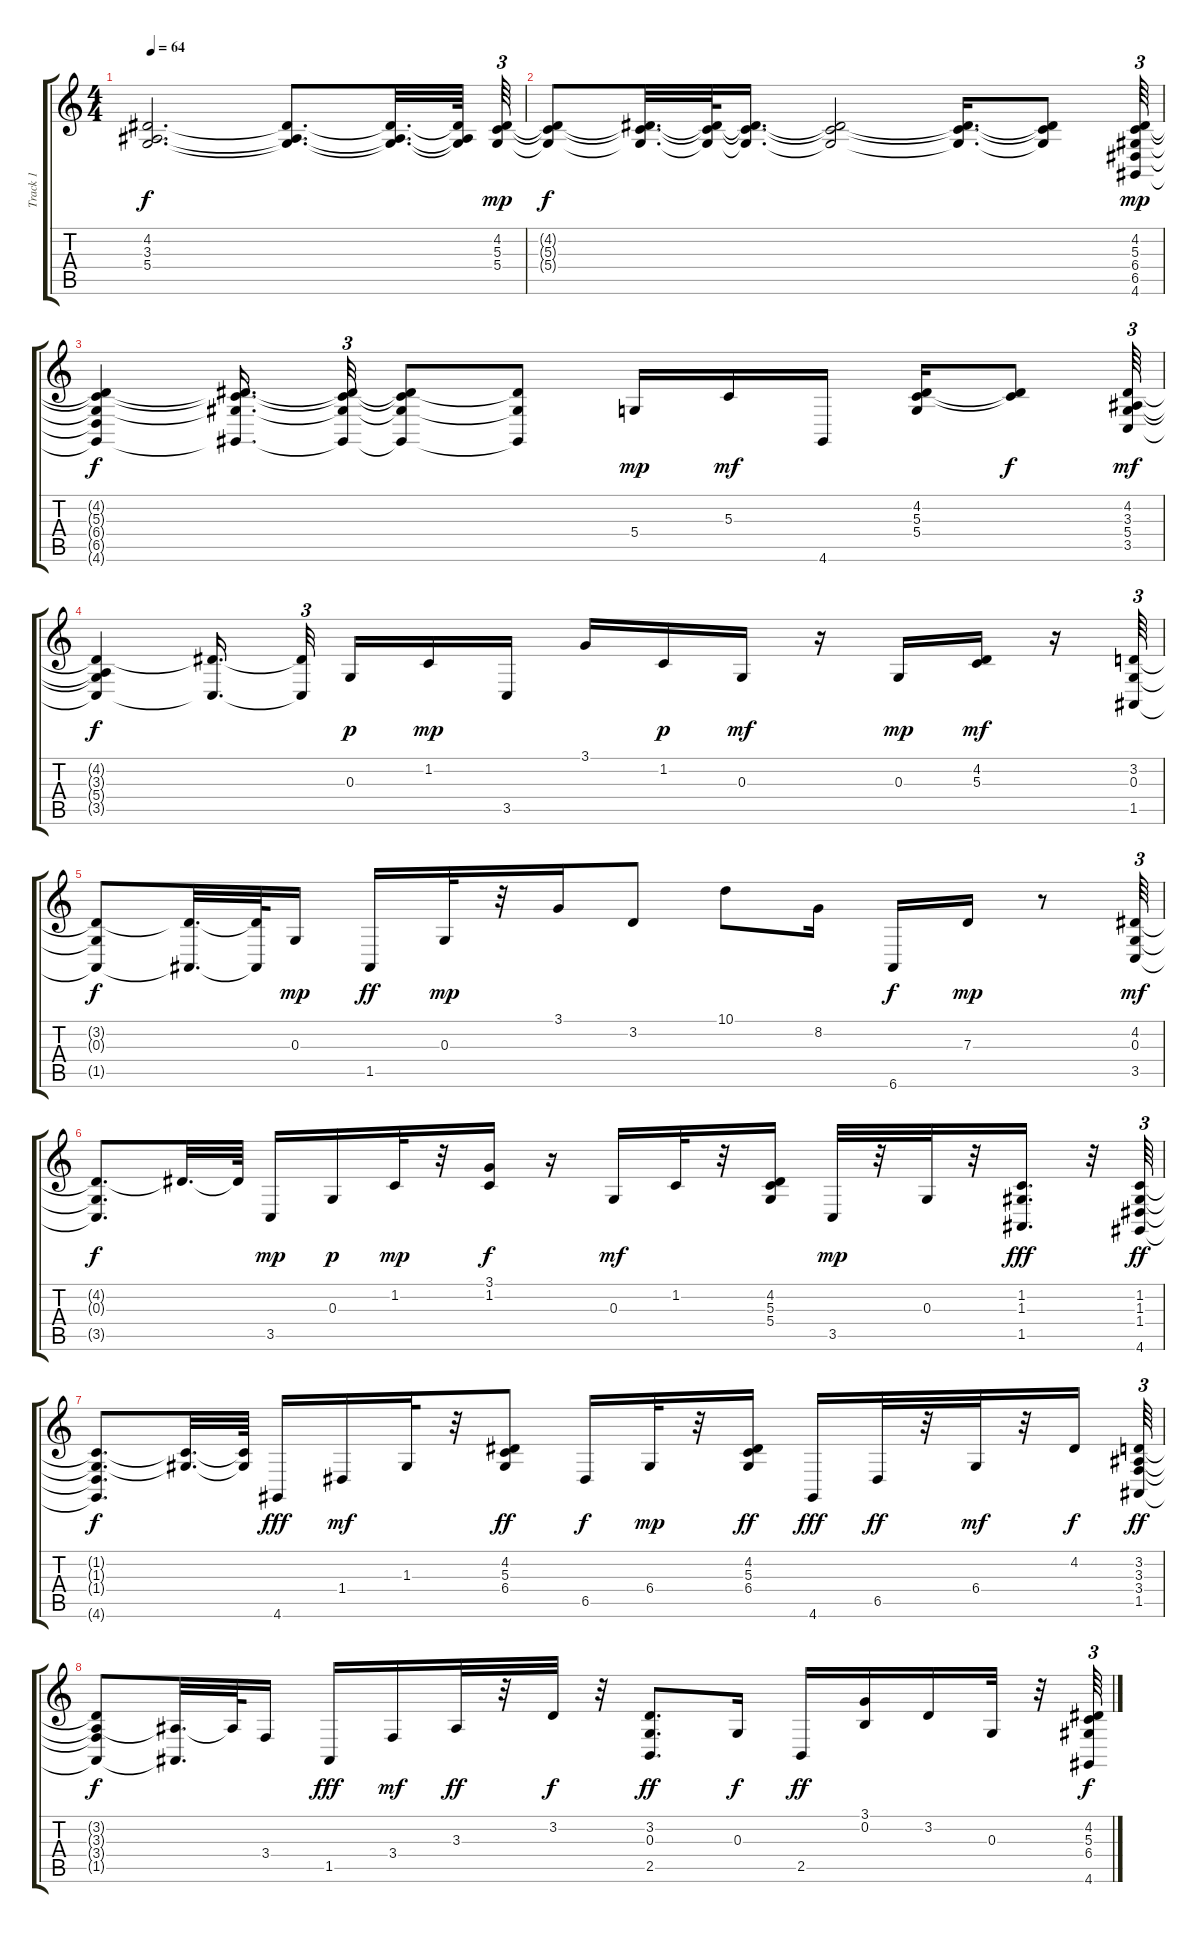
\track ("Track 1" "Track 1") {instrument acousticgrandpiano}
\staff {score tabs}
\tuning (E4 B3 G3 D3 A2 E2) {hide}
\ts (4 4)
\tempo 64
\clef g2
\ks c
(4.2{t} 3.3{t} 5.4{t}).2{d dy f} (4.2{t} 3.3{t} 5.4{t}).8{d} (4.2{t} 3.3{t} 5.4{t}).32{d} (4.2{t} 3.3{t} 5.4{t}).64 (4.2 5.3 5.4).64{tu (3 2) dy mp} |
(4.2{t} 5.3{t} 5.4{t}).8{dy f} (4.2{t} 5.3{t} 5.4{t}).32{d} (4.2{t} 5.3{t} 5.4{t}).64 (4.2{t} 5.3{t} 5.4{t}).16{d} (4.2{t} 5.3{t} 5.4{t}).2 (4.2{t} 5.3{t} 5.4{t}).16{d} (4.2{t} 5.3{t} 5.4{t}).8 (4.2 5.3 6.4 6.5 4.6).64{tu (3 2) dy mp} |
(4.2{t} 5.3{t} 6.4{t} 6.5{t} 4.6{t}).4{dy f} (4.2{t} 5.3{t} 6.4{t} 4.6{t}).16{d beam splitsecondary} (4.2{t} 5.3{t} 6.4{t} 4.6{t}).32{tu (3 2)} (4.2{t} 5.3{t} 6.4{t} 4.6{t}).8 (4.2{t} 6.4{t} 4.6{t}).8 5.4.16{dy mp} 5.3.16{dy mf} 4.6.16 (4.2 5.3 5.4).16 (4.2{t} 5.3{t}).8{dy f} (4.2 3.3 5.4 3.5).64{tu (3 2) dy mf} |
(4.2{t} 3.3{t} 5.4{t} 3.5{t}).4{dy f} (4.2{t} 3.5{t}).16{d beam splitsecondary} (4.2{t} 3.5{t}).32{tu (3 2) beam splitsecondary} 0.3.16{dy p} 1.2.16{dy mp} 3.5.16 3.1.16 1.2.16{dy p} 0.3.16{dy mf} r.16 0.3.16{dy mp} (4.2 5.3).16{dy mf} r.16 (3.2 0.3 1.5).64{tu (3 2)} |
(3.2{t} 0.3{t} 1.5{t}).8{dy f} (3.2{t} 1.5{t}).32{d} (3.2{t} 1.5{t}).64 0.3.16{dy mp} 1.5.16{dy ff} 0.3.32{dy mp} r.32 3.1.16 3.2.8 10.1.8 8.2.16 6.6.16{dy f} 7.3.16{dy mp} r.8 (4.2 0.3 3.5).64{tu (3 2) dy mf} |
(4.2{t} 0.3{t} 3.5{t}).8{d dy f} 4.2{t}.32{d} 4.2{t}.64 3.5.16{dy mp} 0.3.16{dy p} 1.2.32{dy mp} r.32 (3.1 1.2).16{dy f} r.16 0.3.16{dy mf} 1.2.32 r.32 (4.2 5.3 5.4).16 3.5.32{dy mp} r.32 0.3.32 r.32 (1.2 1.3 1.5).16{d dy fff} r.32 (1.2 1.3 1.4 4.6).64{tu (3 2) dy ff} |
(1.2{t} 1.3{t} 1.4{t} 4.6{t}).8{d dy f} (1.2{t} 1.3{t}).32{d} (1.2{t} 1.3{t}).64 4.6.16{dy fff} 1.4.16{dy mf} 1.3.32 r.32 (4.2 5.3 6.4).8{dy ff} 6.5.16{dy f} 6.4.32{dy mp} r.32 (4.2 5.3 6.4).16{dy ff} 4.6.16{dy fff} 6.5.32{dy ff} r.32 6.4.32{dy mf} r.32 4.2.16{dy f} (3.2 3.3 3.4 1.5).64{tu (3 2) dy ff} |
(3.2{t} 3.3{t} 3.4{t} 1.5{t}).8{dy f} (3.3{t} 1.5{t}).32{d} 3.3{t}.64 3.4.16 1.5.16{dy fff} 3.4.16{dy mf} 3.3.32{dy ff} r.32 3.2.32{dy f} r.32 (3.2 0.3 2.5).8{d dy ff} 0.3.16{dy f} 2.5.16{dy ff} (3.1 0.2).16 3.2.16 0.3.32 r.32 (4.2 5.3 6.4 4.6).64{tu (3 2) dy f}
